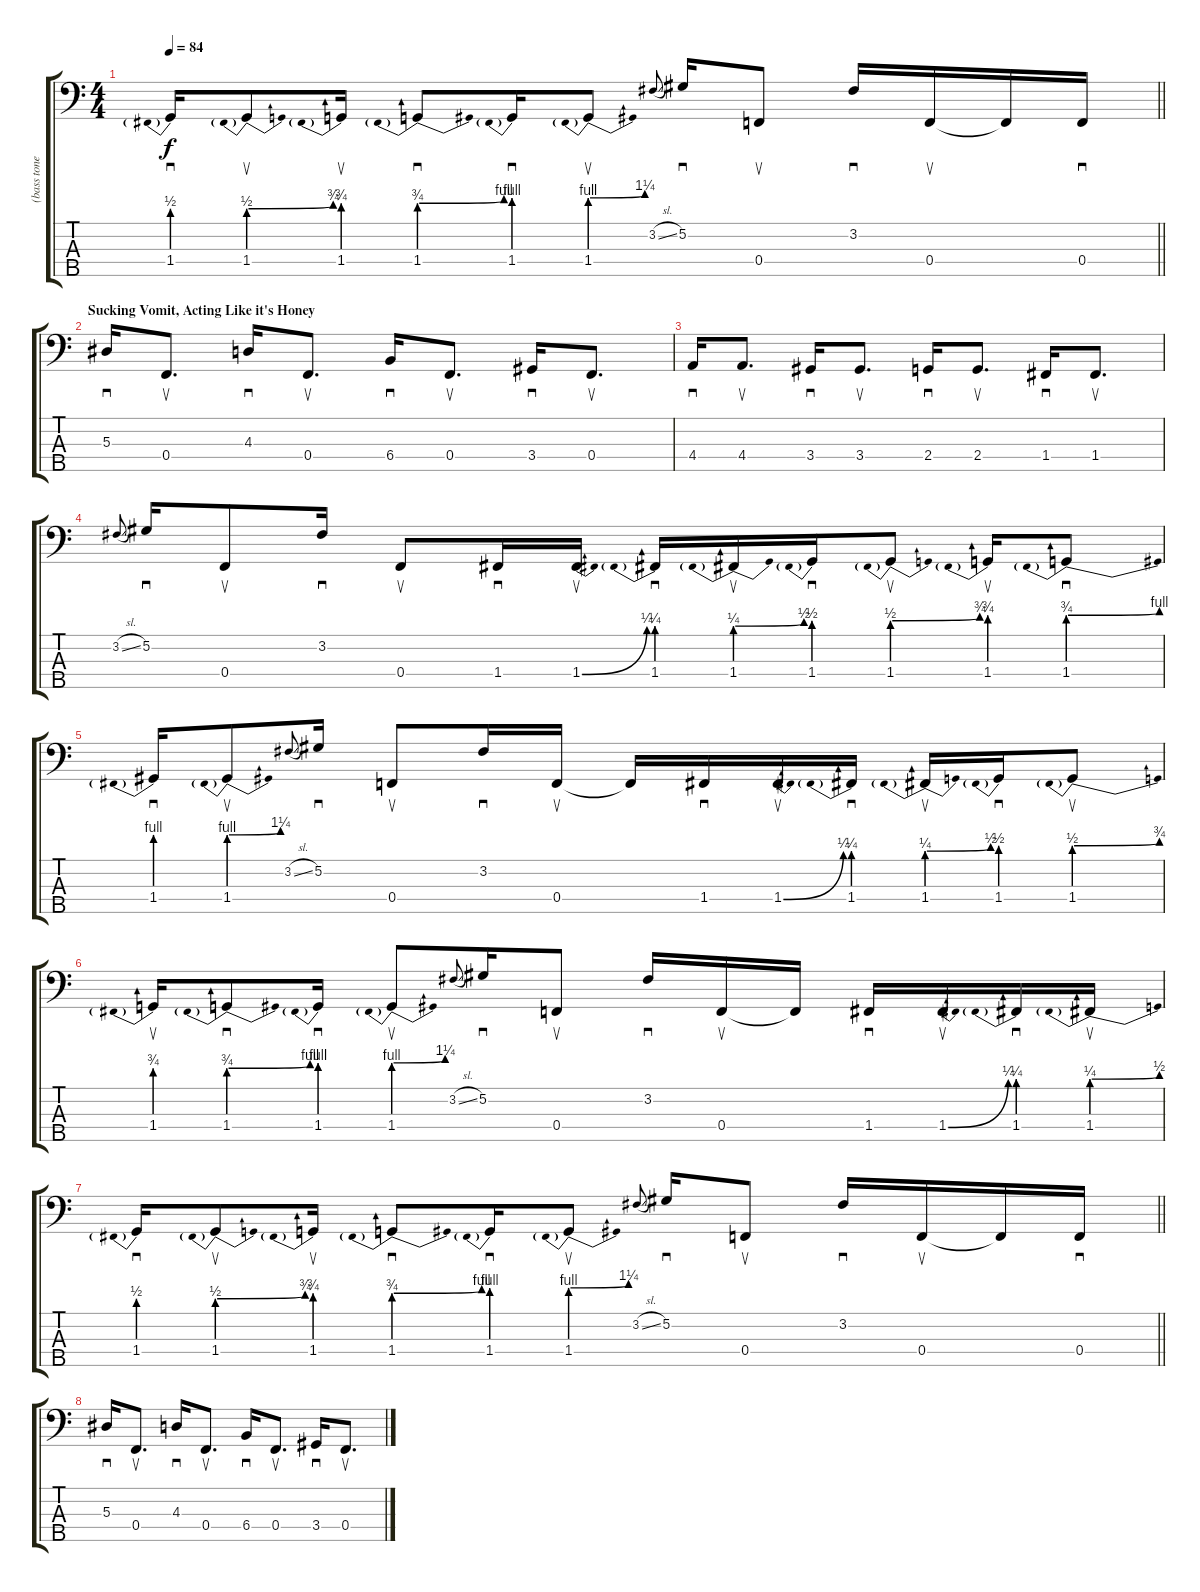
\track ("(bass tone)" "(bass tone") {instrument electricbasspick}
\staff {score tabs}
\tuning (Ab2 Eb2 Bb1 F1 C1) {hide}
\ts (4 4)
\tempo 84
\clef f4
\barLineRight lightlight
\ks c
1.4{be (prebend 0 2 60 2)}.16{sd dy f} 1.4{be (prebendbend 0 2 60 3)}.8{su} 1.4{be (prebend 0 3 60 3)}.16{su} 1.4{be (prebendbend 0 3 60 4)}.8{sd} 1.4{be (prebend 0 4 60 4)}.16{sd} 1.4{be (prebendbend 0 4 60 5)}.8{su} 3.2{sl}.8{gr onbeat} 5.2.16{sd} 0.4.8{su} 3.2.16{sd} 0.4.16{su} 0.4{t}.16 0.4.16{sd} |
\section ("" "Sucking Vomit, Acting Like it's Honey")
5.3.16{sd} 0.4.8{d su} 4.3.16{sd} 0.4.8{d su} 6.4.16{sd} 0.4.8{d su} 3.4.16{sd} 0.4.8{d su} |
4.4.16{sd} 4.4.8{d su} 3.4.16{sd} 3.4.8{d su} 2.4.16{sd} 2.4.8{d su} 1.4.16{sd} 1.4.8{d su} |
3.2{sl}.8{gr onbeat} 5.2.16{sd} 0.4.8{su} 3.2.16{sd} 0.4.8{su} 1.4.16{sd} 1.4{be (bend 0 0 60 1)}.16{su} 1.4{be (prebend 0 1 60 1)}.16{sd} 1.4{be (prebendbend 0 1 60 2)}.16{su} 1.4{be (prebend 0 2 60 2)}.16{sd} 1.4{be (prebendbend 0 2 60 3)}.8{su} 1.4{be (prebend 0 3 60 3)}.16{su} 1.4{be (prebendbend 0 3 60 4)}.8{sd} |
1.4{be (prebend 0 4 60 4)}.16{sd} 1.4{be (prebendbend 0 4 60 5)}.8{su} 3.2{sl}.8{gr onbeat} 5.2.16{sd} 0.4.8{su} 3.2.16{sd} 0.4.16{su} 0.4{t}.16 1.4.16{sd} 1.4{be (bend 0 0 60 1)}.16{su} 1.4{be (prebend 0 1 60 1)}.16{sd} 1.4{be (prebendbend 0 1 60 2)}.16{su} 1.4{be (prebend 0 2 60 2)}.16{sd} 1.4{be (prebendbend 0 2 60 3)}.8{su} |
1.4{be (prebend 0 3 60 3)}.16{su} 1.4{be (prebendbend 0 3 60 4)}.8{sd} 1.4{be (prebend 0 4 60 4)}.16{sd} 1.4{be (prebendbend 0 4 60 5)}.8{su} 3.2{sl}.8{gr onbeat} 5.2.16{sd} 0.4.8{su} 3.2.16{sd} 0.4.16{su} 0.4{t}.16 1.4.16{sd} 1.4{be (bend 0 0 60 1)}.16{su} 1.4{be (prebend 0 1 60 1)}.16{sd} 1.4{be (prebendbend 0 1 60 2)}.16{su} |
\barLineRight lightlight
1.4{be (prebend 0 2 60 2)}.16{sd} 1.4{be (prebendbend 0 2 60 3)}.8{su} 1.4{be (prebend 0 3 60 3)}.16{su} 1.4{be (prebendbend 0 3 60 4)}.8{sd} 1.4{be (prebend 0 4 60 4)}.16{sd} 1.4{be (prebendbend 0 4 60 5)}.8{su} 3.2{sl}.8{gr onbeat} 5.2.16{sd} 0.4.8{su} 3.2.16{sd} 0.4.16{su} 0.4{t}.16 0.4.16{sd} |
5.3.16{sd} 0.4.8{d su} 4.3.16{sd} 0.4.8{d su} 6.4.16{sd} 0.4.8{d su} 3.4.16{sd} 0.4.8{d su}
